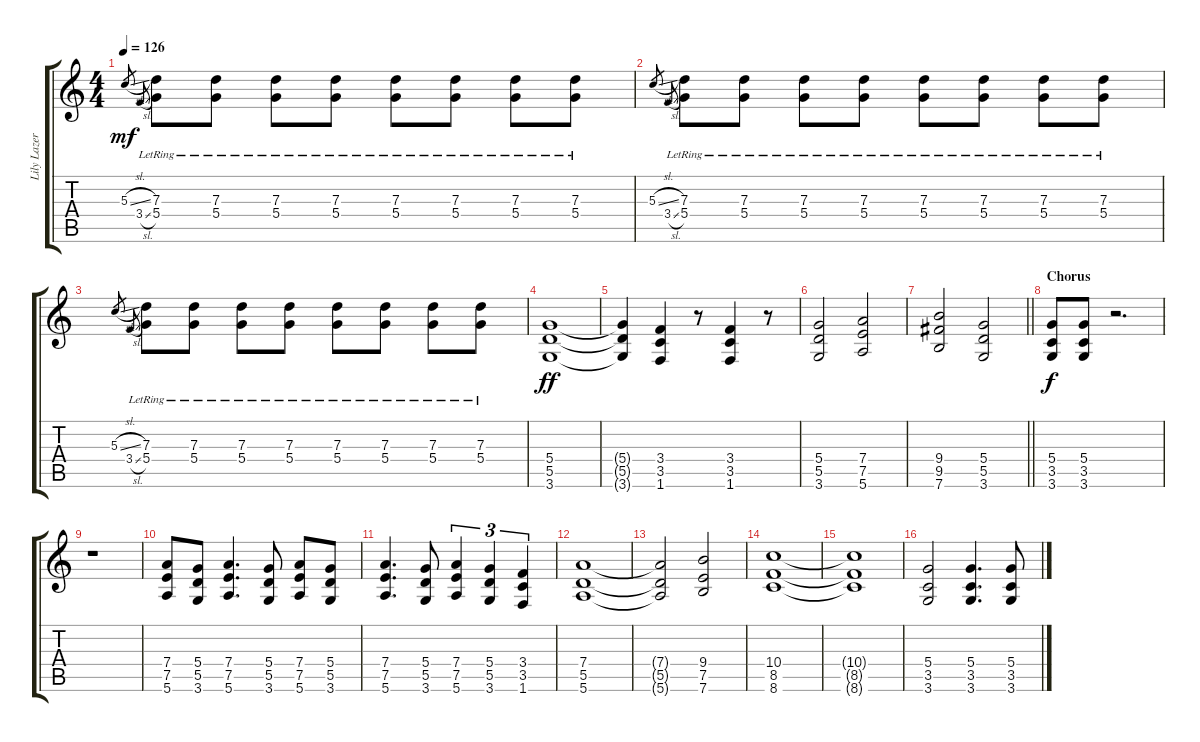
\track ("Lily Lazer (Guitar)" "Lily Lazer") {instrument distortionguitar}
\staff {score tabs}
\tuning (E4 B3 G3 D3 A2 E2) {hide}
\ts (4 4)
\tempo 126
\clef g2
\ks c
5.3{sl}.16{gr dy mf} 3.4{sl}.16{gr onbeat} (7.3{lr} 5.4{lr}).8 (7.3{lr} 5.4{lr}).8 (7.3{lr} 5.4{lr}).8 (7.3{lr} 5.4{lr}).8 (7.3{lr} 5.4{lr}).8 (7.3{lr} 5.4{lr}).8 (7.3{lr} 5.4{lr}).8 (7.3{lr} 5.4{lr}).8 |
5.3{sl}.16{gr} 3.4{sl}.16{gr onbeat} (7.3{lr} 5.4{lr}).8 (7.3{lr} 5.4{lr}).8 (7.3{lr} 5.4{lr}).8 (7.3{lr} 5.4{lr}).8 (7.3{lr} 5.4{lr}).8 (7.3{lr} 5.4{lr}).8 (7.3{lr} 5.4{lr}).8 (7.3{lr} 5.4{lr}).8 |
5.3{sl}.16{gr} 3.4{sl}.16{gr onbeat} (7.3{lr} 5.4{lr}).8 (7.3{lr} 5.4{lr}).8 (7.3{lr} 5.4{lr}).8 (7.3{lr} 5.4{lr}).8 (7.3{lr} 5.4{lr}).8 (7.3{lr} 5.4{lr}).8 (7.3{lr} 5.4{lr}).8 (7.3{lr} 5.4{lr}).8 |
(5.4 5.5 3.6).1{dy ff} |
(5.4{t} 5.5{t} 3.6{t}).4 (3.4 3.5 1.6).4 r.8 (3.4 3.5 1.6).4 r.8 |
(5.4 5.5 3.6).2 (7.4 7.5 5.6).2 |
\barLineRight lightlight
(9.4 9.5 7.6).2 (5.4 5.5 3.6).2 |
\section ("" "Chorus")
(5.4 3.5 3.6).8{dy f} (5.4 3.5 3.6).8 r.2{d} |
r.1 |
(7.4 7.5 5.6).8 (5.4 5.5 3.6).8 (7.4 7.5 5.6).4{d} (5.4 5.5 3.6).8 (7.4 7.5 5.6).8 (5.4 5.5 3.6).8 |
(7.4 7.5 5.6).4{d} (5.4 5.5 3.6).8 (7.4 7.5 5.6).4{tu (3 2)} (5.4 5.5 3.6).4{tu (3 2)} (3.4 3.5 1.6).4{tu (3 2)} |
(7.4 5.5 5.6).1 |
(7.4{t} 5.5{t} 5.6{t}).2 (9.4 7.5 7.6).2 |
(10.4 8.5 8.6).1 |
(10.4{t} 8.5{t} 8.6{t}).1 |
(5.4 3.5 3.6).2 (5.4 3.5 3.6).4{d} (5.4 3.5 3.6).8
